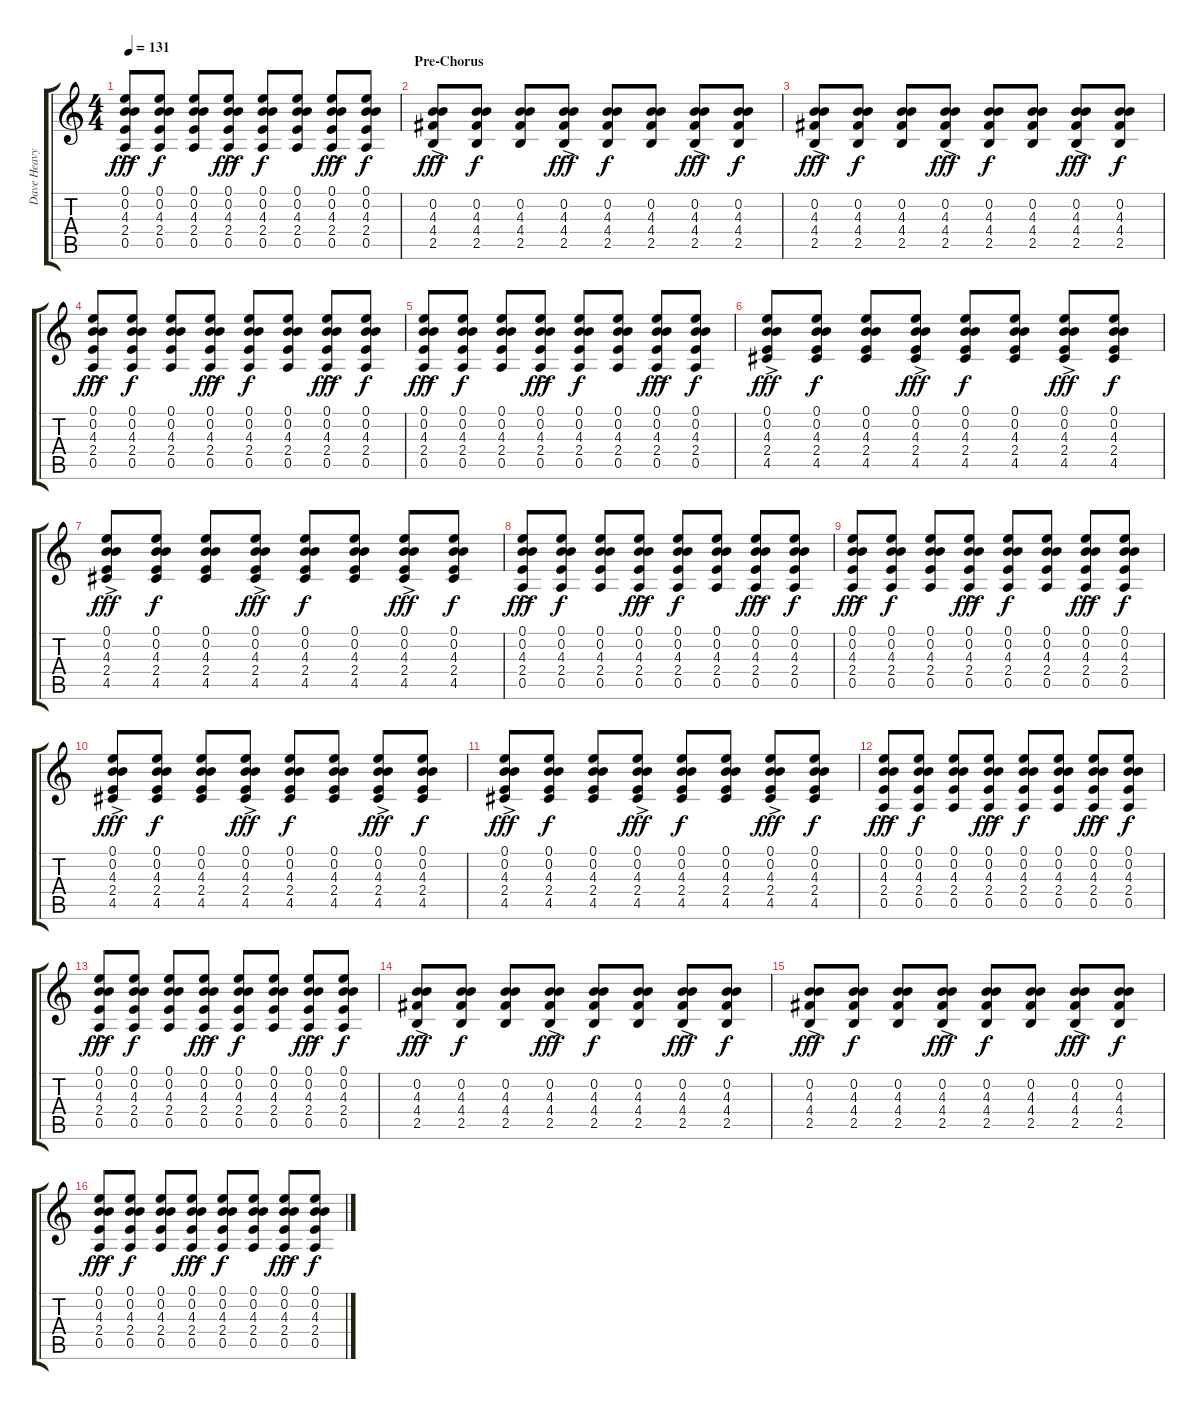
\track ("Dave Heavy" "Dave Heavy") {instrument distortionguitar}
\staff {score tabs}
\tuning (E4 B3 G3 D3 A2 E2) {hide}
\ts (4 4)
\tempo 131
\clef g2
\ks c
(0.1{ac} 0.2{ac} 4.3{ac} 2.4{ac} 0.5{ac}).8{dy fff} (0.1 0.2 4.3 2.4 0.5).8{dy f} (0.1 0.2 4.3 2.4 0.5).8 (0.1{ac} 0.2{ac} 4.3{ac} 2.4{ac} 0.5{ac}).8{dy fff} (0.1 0.2 4.3 2.4 0.5).8{dy f} (0.1 0.2 4.3 2.4 0.5).8 (0.1{ac} 0.2{ac} 4.3{ac} 2.4{ac} 0.5{ac}).8{dy fff} (0.1 0.2 4.3 2.4 0.5).8{dy f} |
\section ("" "Pre-Chorus")
(0.2{ac} 4.3{ac} 4.4{ac} 2.5{ac}).8{dy fff} (0.2 4.3 4.4 2.5).8{dy f} (0.2 4.3 4.4 2.5).8 (0.2{ac} 4.3{ac} 4.4{ac} 2.5{ac}).8{dy fff} (0.2 4.3 4.4 2.5).8{dy f} (0.2 4.3 4.4 2.5).8 (0.2{ac} 4.3{ac} 4.4{ac} 2.5{ac}).8{dy fff} (0.2 4.3 4.4 2.5).8{dy f} |
(0.2{ac} 4.3{ac} 4.4{ac} 2.5{ac}).8{dy fff} (0.2 4.3 4.4 2.5).8{dy f} (0.2 4.3 4.4 2.5).8 (0.2{ac} 4.3{ac} 4.4{ac} 2.5{ac}).8{dy fff} (0.2 4.3 4.4 2.5).8{dy f} (0.2 4.3 4.4 2.5).8 (0.2{ac} 4.3{ac} 4.4{ac} 2.5{ac}).8{dy fff} (0.2 4.3 4.4 2.5).8{dy f} |
(0.1 0.2{ac} 4.3{ac} 2.4{ac} 0.5{ac}).8{dy fff} (0.1 0.2 4.3 2.4 0.5).8{dy f} (0.1 0.2 4.3 2.4 0.5).8 (0.1{ac} 0.2{ac} 4.3{ac} 2.4{ac} 0.5{ac}).8{dy fff} (0.1 0.2 4.3 2.4 0.5).8{dy f} (0.1 0.2 4.3 2.4 0.5).8 (0.1{ac} 0.2{ac} 4.3{ac} 2.4{ac} 0.5{ac}).8{dy fff} (0.1 0.2 4.3 2.4 0.5).8{dy f} |
(0.1{ac} 0.2{ac} 4.3{ac} 2.4{ac} 0.5{ac}).8{dy fff} (0.1 0.2 4.3 2.4 0.5).8{dy f} (0.1 0.2 4.3 2.4 0.5).8 (0.1{ac} 0.2{ac} 4.3{ac} 2.4{ac} 0.5{ac}).8{dy fff} (0.1 0.2 4.3 2.4 0.5).8{dy f} (0.1 0.2 4.3 2.4 0.5).8 (0.1{ac} 0.2{ac} 4.3{ac} 2.4{ac} 0.5{ac}).8{dy fff} (0.1 0.2 4.3 2.4 0.5).8{dy f} |
(0.1{ac} 0.2{ac} 4.3{ac} 2.4{ac} 4.5{ac}).8{dy fff} (0.1 0.2 4.3 2.4 4.5).8{dy f} (0.1 0.2 4.3 2.4 4.5).8 (0.1{ac} 0.2{ac} 4.3{ac} 2.4{ac} 4.5{ac}).8{dy fff} (0.1 0.2 4.3 2.4 4.5).8{dy f} (0.1 0.2 4.3 2.4 4.5).8 (0.1{ac} 0.2{ac} 4.3{ac} 2.4{ac} 4.5{ac}).8{dy fff} (0.1 0.2 4.3 2.4 4.5).8{dy f} |
(0.1{ac} 0.2{ac} 4.3{ac} 2.4{ac} 4.5{ac}).8{dy fff} (0.1 0.2 4.3 2.4 4.5).8{dy f} (0.1 0.2 4.3 2.4 4.5).8 (0.1{ac} 0.2{ac} 4.3{ac} 2.4{ac} 4.5{ac}).8{dy fff} (0.1 0.2 4.3 2.4 4.5).8{dy f} (0.1 0.2 4.3 2.4 4.5).8 (0.1{ac} 0.2{ac} 4.3{ac} 2.4{ac} 4.5{ac}).8{dy fff} (0.1 0.2 4.3 2.4 4.5).8{dy f} |
(0.1{ac} 0.2{ac} 4.3{ac} 2.4{ac} 0.5{ac}).8{dy fff} (0.1 0.2 4.3 2.4 0.5).8{dy f} (0.1 0.2 4.3 2.4 0.5).8 (0.1{ac} 0.2{ac} 4.3{ac} 2.4{ac} 0.5{ac}).8{dy fff} (0.1 0.2 4.3 2.4 0.5).8{dy f} (0.1 0.2 4.3 2.4 0.5).8 (0.1{ac} 0.2{ac} 4.3{ac} 2.4{ac} 0.5{ac}).8{dy fff} (0.1 0.2 4.3 2.4 0.5).8{dy f} |
(0.1{ac} 0.2{ac} 4.3{ac} 2.4{ac} 0.5{ac}).8{dy fff} (0.1 0.2 4.3 2.4 0.5).8{dy f} (0.1 0.2 4.3 2.4 0.5).8 (0.1{ac} 0.2{ac} 4.3{ac} 2.4{ac} 0.5{ac}).8{dy fff} (0.1 0.2 4.3 2.4 0.5).8{dy f} (0.1 0.2 4.3 2.4 0.5).8 (0.1{ac} 0.2{ac} 4.3{ac} 2.4{ac} 0.5{ac}).8{dy fff} (0.1 0.2 4.3 2.4 0.5).8{dy f} |
(0.1{ac} 0.2{ac} 4.3{ac} 2.4{ac} 4.5{ac}).8{dy fff} (0.1 0.2 4.3 2.4 4.5).8{dy f} (0.1 0.2 4.3 2.4 4.5).8 (0.1{ac} 0.2{ac} 4.3{ac} 2.4{ac} 4.5{ac}).8{dy fff} (0.1 0.2 4.3 2.4 4.5).8{dy f} (0.1 0.2 4.3 2.4 4.5).8 (0.1{ac} 0.2{ac} 4.3{ac} 2.4{ac} 4.5{ac}).8{dy fff} (0.1 0.2 4.3 2.4 4.5).8{dy f} |
(0.1{ac} 0.2{ac} 4.3{ac} 2.4{ac} 4.5{ac}).8{dy fff} (0.1 0.2 4.3 2.4 4.5).8{dy f} (0.1 0.2 4.3 2.4 4.5).8 (0.1{ac} 0.2{ac} 4.3{ac} 2.4{ac} 4.5{ac}).8{dy fff} (0.1 0.2 4.3 2.4 4.5).8{dy f} (0.1 0.2 4.3 2.4 4.5).8 (0.1{ac} 0.2{ac} 4.3{ac} 2.4{ac} 4.5{ac}).8{dy fff} (0.1 0.2 4.3 2.4 4.5).8{dy f} |
(0.1{ac} 0.2{ac} 4.3{ac} 2.4{ac} 0.5{ac}).8{dy fff} (0.1 0.2 4.3 2.4 0.5).8{dy f} (0.1 0.2 4.3 2.4 0.5).8 (0.1{ac} 0.2{ac} 4.3{ac} 2.4{ac} 0.5{ac}).8{dy fff} (0.1 0.2 4.3 2.4 0.5).8{dy f} (0.1 0.2 4.3 2.4 0.5).8 (0.1{ac} 0.2{ac} 4.3{ac} 2.4{ac} 0.5{ac}).8{dy fff} (0.1 0.2 4.3 2.4 0.5).8{dy f} |
(0.1{ac} 0.2{ac} 4.3{ac} 2.4{ac} 0.5{ac}).8{dy fff} (0.1 0.2 4.3 2.4 0.5).8{dy f} (0.1 0.2 4.3 2.4 0.5).8 (0.1{ac} 0.2{ac} 4.3{ac} 2.4{ac} 0.5{ac}).8{dy fff} (0.1 0.2 4.3 2.4 0.5).8{dy f} (0.1 0.2 4.3 2.4 0.5).8 (0.1{ac} 0.2{ac} 4.3{ac} 2.4{ac} 0.5{ac}).8{dy fff} (0.1 0.2 4.3 2.4 0.5).8{dy f} |
(0.2{ac} 4.3{ac} 4.4{ac} 2.5{ac}).8{dy fff} (0.2 4.3 4.4 2.5).8{dy f} (0.2 4.3 4.4 2.5).8 (0.2{ac} 4.3{ac} 4.4{ac} 2.5{ac}).8{dy fff} (0.2 4.3 4.4 2.5).8{dy f} (0.2 4.3 4.4 2.5).8 (0.2{ac} 4.3{ac} 4.4{ac} 2.5{ac}).8{dy fff} (0.2 4.3 4.4 2.5).8{dy f} |
(0.2{ac} 4.3{ac} 4.4{ac} 2.5{ac}).8{dy fff} (0.2 4.3 4.4 2.5).8{dy f} (0.2 4.3 4.4 2.5).8 (0.2{ac} 4.3{ac} 4.4{ac} 2.5{ac}).8{dy fff} (0.2 4.3 4.4 2.5).8{dy f} (0.2 4.3 4.4 2.5).8 (0.2{ac} 4.3{ac} 4.4{ac} 2.5{ac}).8{dy fff} (0.2 4.3 4.4 2.5).8{dy f} |
(0.1{ac} 0.2{ac} 4.3{ac} 2.4{ac} 0.5{ac}).8{dy fff} (0.1 0.2 4.3 2.4 0.5).8{dy f} (0.1 0.2 4.3 2.4 0.5).8 (0.1{ac} 0.2{ac} 4.3{ac} 2.4{ac} 0.5{ac}).8{dy fff} (0.1 0.2 4.3 2.4 0.5).8{dy f} (0.1 0.2 4.3 2.4 0.5).8 (0.1{ac} 0.2{ac} 4.3{ac} 2.4{ac} 0.5{ac}).8{dy fff} (0.1 0.2 4.3 2.4 0.5).8{dy f}
